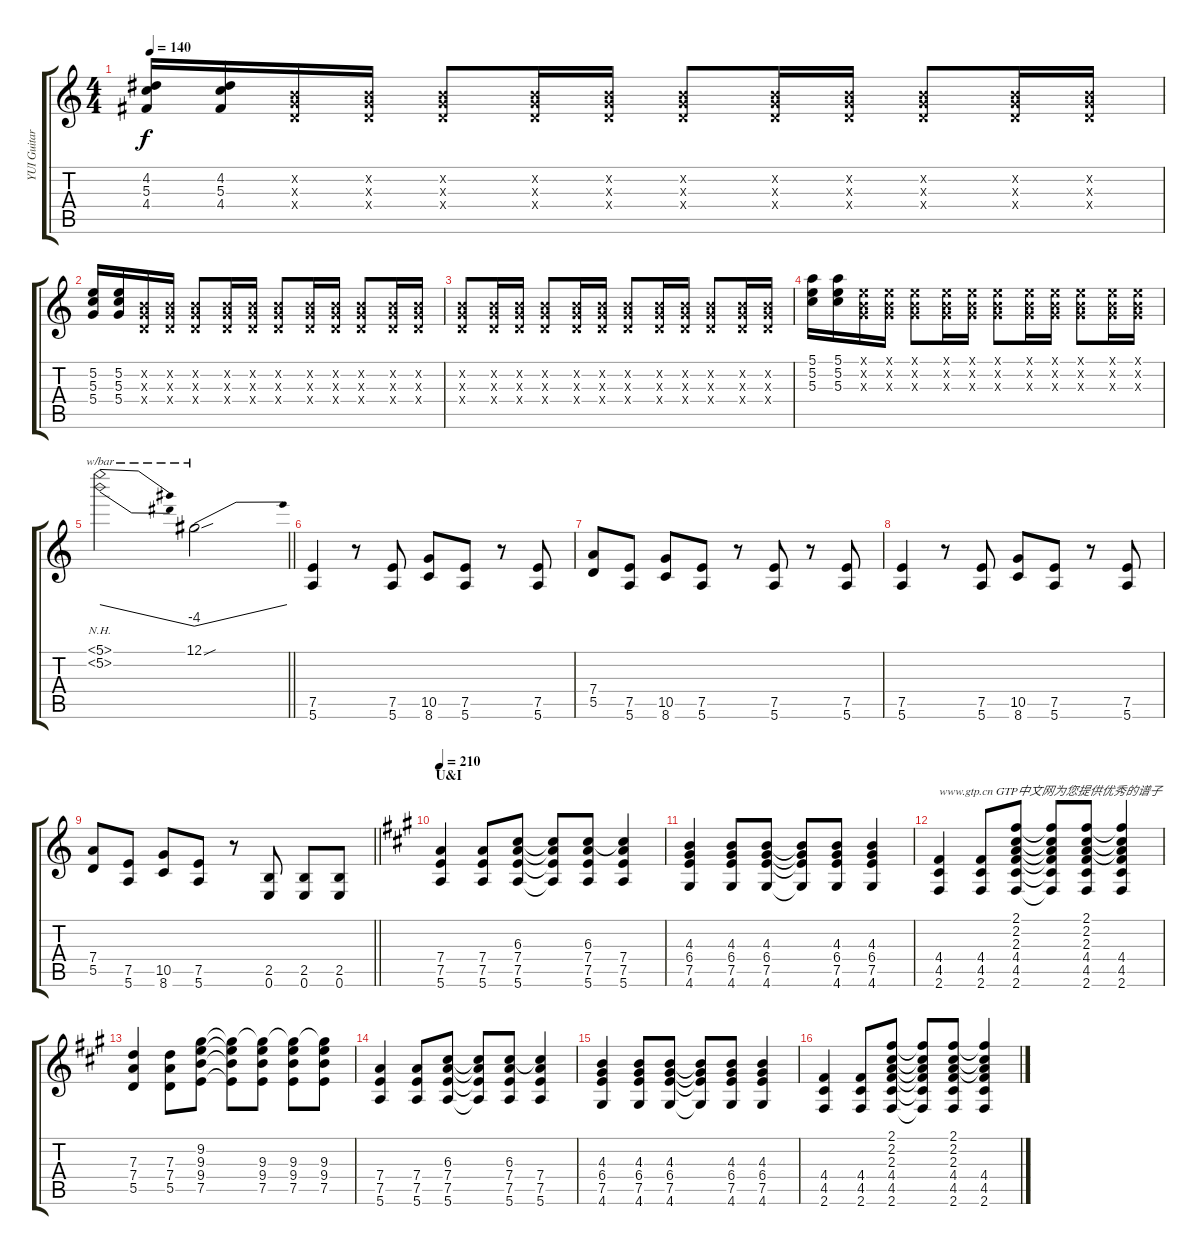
\track ("YUI Guitar" "YUI Guitar") {instrument overdrivenguitar}
\staff {score tabs}
\tuning (E4 B3 G3 D3 A2 E2) {hide}
\ts (4 4)
\tempo 140
\clef g2
\ks c
(4.2 5.3 4.4).16{dy f} (4.2 5.3 4.4).16 (0.2{x} 0.3{x} 0.4{x}).16 (0.2{x} 0.3{x} 0.4{x}).16 (0.2{x} 0.3{x} 0.4{x}).8 (0.2{x} 0.3{x} 0.4{x}).16 (0.2{x} 0.3{x} 0.4{x}).16 (0.2{x} 0.3{x} 0.4{x}).8 (0.2{x} 0.3{x} 0.4{x}).16 (0.2{x} 0.3{x} 0.4{x}).16 (0.2{x} 0.3{x} 0.4{x}).8 (0.2{x} 0.3{x} 0.4{x}).16 (0.2{x} 0.3{x} 0.4{x}).16 |
(5.2 5.3 5.4).16 (5.2 5.3 5.4).16 (0.2{x} 0.3{x} 0.4{x}).16 (0.2{x} 0.3{x} 0.4{x}).16 (0.2{x} 0.3{x} 0.4{x}).8 (0.2{x} 0.3{x} 0.4{x}).16 (0.2{x} 0.3{x} 0.4{x}).16 (0.2{x} 0.3{x} 0.4{x}).8 (0.2{x} 0.3{x} 0.4{x}).16 (0.2{x} 0.3{x} 0.4{x}).16 (0.2{x} 0.3{x} 0.4{x}).8 (0.2{x} 0.3{x} 0.4{x}).16 (0.2{x} 0.3{x} 0.4{x}).16 |
(0.2{x} 0.3{x} 0.4{x}).8 (0.2{x} 0.3{x} 0.4{x}).16 (0.2{x} 0.3{x} 0.4{x}).16 (0.2{x} 0.3{x} 0.4{x}).8 (0.2{x} 0.3{x} 0.4{x}).16 (0.2{x} 0.3{x} 0.4{x}).16 (0.2{x} 0.3{x} 0.4{x}).8 (0.2{x} 0.3{x} 0.4{x}).16 (0.2{x} 0.3{x} 0.4{x}).16 (0.2{x} 0.3{x} 0.4{x}).8 (0.2{x} 0.3{x} 0.4{x}).16 (0.2{x} 0.3{x} 0.4{x}).16 |
(5.1 5.2 5.3).16 (5.1 5.2 5.3).16 (0.1{x} 0.2{x} 0.3{x}).16 (0.1{x} 0.2{x} 0.3{x}).16 (0.1{x} 0.2{x} 0.3{x}).8 (0.1{x} 0.2{x} 0.3{x}).16 (0.1{x} 0.2{x} 0.3{x}).16 (0.1{x} 0.2{x} 0.3{x}).8 (0.1{x} 0.2{x} 0.3{x}).16 (0.1{x} 0.2{x} 0.3{x}).16 (0.1{x} 0.2{x} 0.3{x}).8 (0.1{x} 0.2{x} 0.3{x}).16 (0.1{x} 0.2{x} 0.3{x}).16 |
\barLineRight lightlight
(5.1{nh} 5.2{nh}).2{tbe (dive default 0 0 60 -16)} 12.1{sou}.2{tbe (dive default 0 -16 60 0)} |
(7.5 5.6).4 r.8 (7.5 5.6).8 (10.5 8.6).8 (7.5 5.6).8 r.8 (7.5 5.6).8 |
(7.4 5.5).8 (7.5 5.6).8 (10.5 8.6).8 (7.5 5.6).8 r.8 (7.5 5.6).8 r.8 (7.5 5.6).8 |
(7.5 5.6).4 r.8 (7.5 5.6).8 (10.5 8.6).8 (7.5 5.6).8 r.8 (7.5 5.6).8 |
\barLineRight lightlight
(7.4 5.5).8 (7.5 5.6).8 (10.5 8.6).8 (7.5 5.6).8 r.8 (2.5 0.6).8 (2.5 0.6).8 (2.5 0.6).8 |
\section ("" "U&I")
\tempo 210
\ks a
(7.4 7.5 5.6).4 (7.4 7.5 5.6).8 (6.3 7.4 7.5 5.6).8 (6.3{t} 7.4{t} 7.5{t} 5.6{t}).8 (6.3 7.4 7.5 5.6).8 (6.3{t} 7.4 7.5 5.6).4 |
(4.3 6.4 7.5 4.6).4 (4.3 6.4 7.5 4.6).8 (4.3 6.4 7.5 4.6).8 (4.3{t} 6.4{t} 7.5{t} 4.6{t}).8 (4.3 6.4 7.5 4.6).8 (4.3 6.4 7.5 4.6).4 |
(4.4 4.5 2.6).4{txt "www.gtp.cn GTP中文网为您提供优秀的谱子"} (4.4 4.5 2.6).8 (2.1 2.2 2.3 4.4 4.5 2.6).8 (2.1{t} 2.2{t} 2.3{t} 4.4{t} 4.5{t} 2.6{t}).8 (2.1 2.2 2.3 4.4 4.5 2.6).8 (2.1{t} 2.2{t} 2.3{t} 4.4 4.5 2.6).4 |
(7.3 7.4 5.5).4 (7.3 7.4 5.5).8 (9.2 9.3 9.4 7.5).8 (9.2{t} 9.3{t} 9.4{t} 7.5{t}).8 (9.2{t} 9.3 9.4 7.5).8 (9.2{t} 9.3 9.4 7.5).8 (9.2{t} 9.3 9.4 7.5).8 |
(7.4 7.5 5.6).4 (7.4 7.5 5.6).8 (6.3 7.4 7.5 5.6).8 (6.3{t} 7.4{t} 7.5{t} 5.6{t}).8 (6.3 7.4 7.5 5.6).8 (6.3{t} 7.4 7.5 5.6).4 |
(4.3 6.4 7.5 4.6).4 (4.3 6.4 7.5 4.6).8 (4.3 6.4 7.5 4.6).8 (4.3{t} 6.4{t} 7.5{t} 4.6{t}).8 (4.3 6.4 7.5 4.6).8 (4.3 6.4 7.5 4.6).4 |
(4.4 4.5 2.6).4 (4.4 4.5 2.6).8 (2.1 2.2 2.3 4.4 4.5 2.6).8 (2.1{t} 2.2{t} 2.3{t} 4.4{t} 4.5{t} 2.6{t}).8 (2.1 2.2 2.3 4.4 4.5 2.6).8 (2.1{t} 2.2{t} 2.3{t} 4.4 4.5 2.6).4
